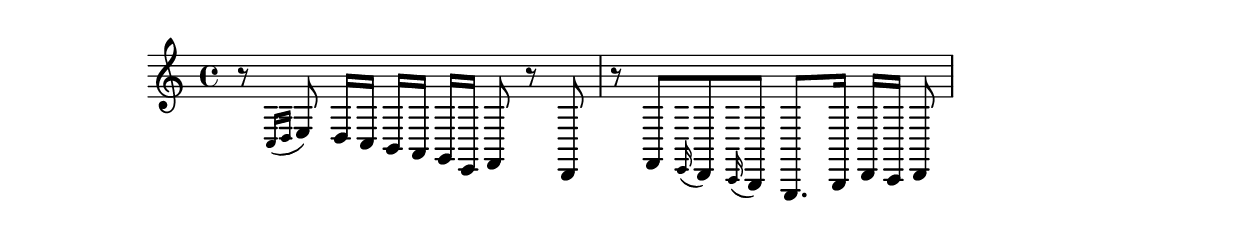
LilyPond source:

\version "2.18.2"

ldMusic = \relative c {
  << \new Voice = "voice1" {
    r8 \acciaccatura { c16 d } e8 d16[ c] b[ a] g[ e] f8 r d
    
  r f \appoggiatura { e16 } d8 \appoggiatura { c16 } b8 g8. b16 d[ c] d8
  } >>
}

\book {
  \header {
  }

  \bookpart { 
    \score {
      <<
      \new Staff = Staff \with { }
      \context Staff = Staff {
        \ldMusic
      }
      >>
    }
  }
}
